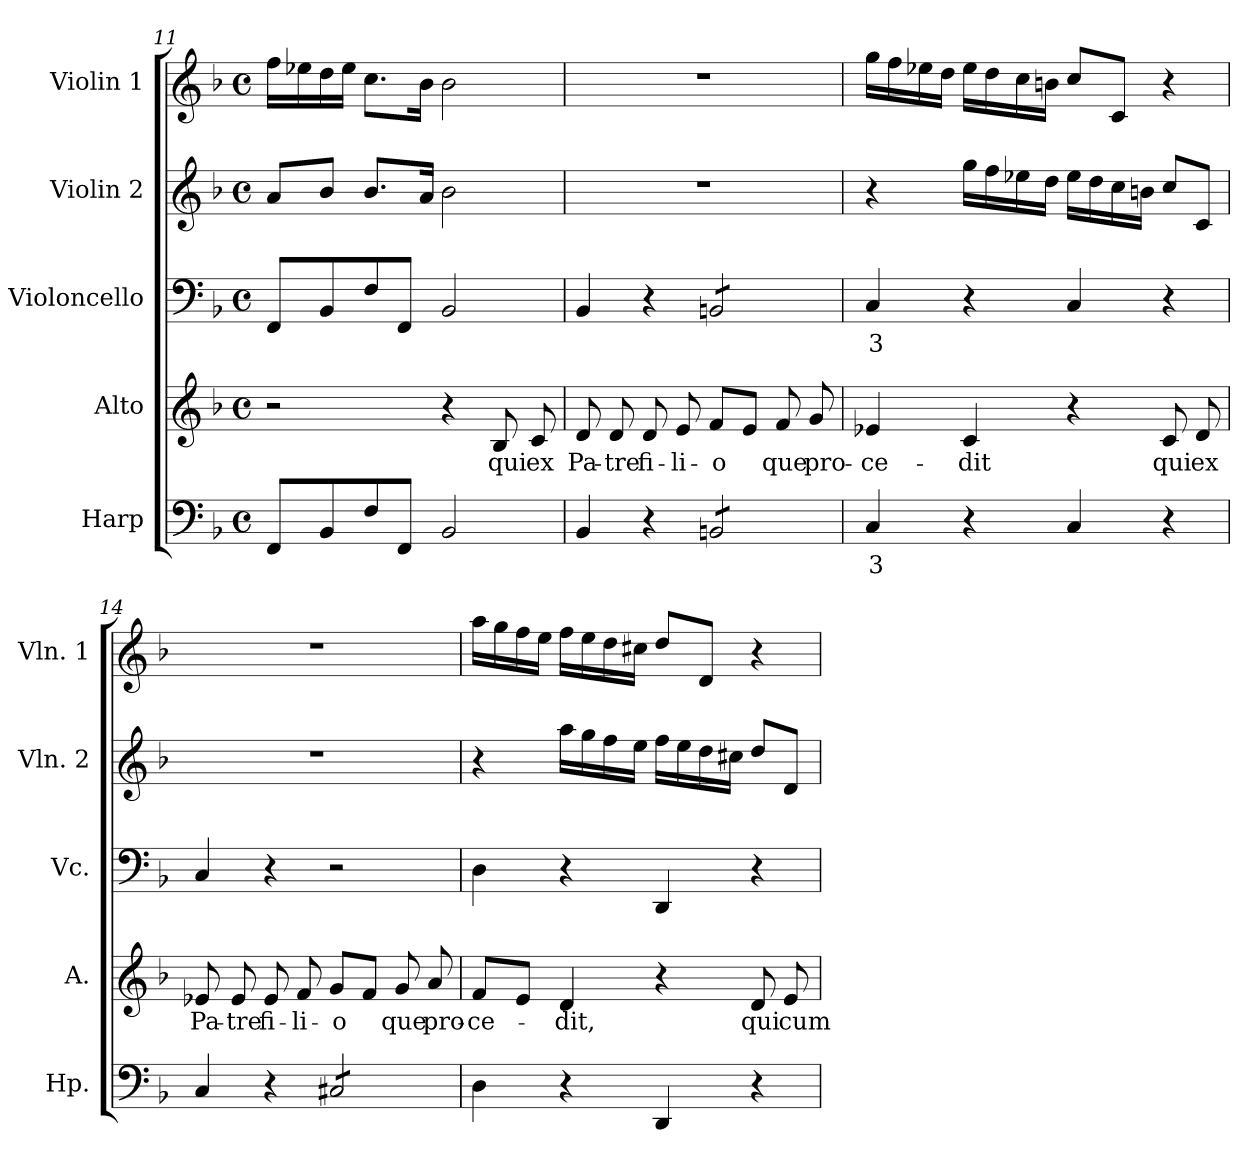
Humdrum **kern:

**kern	**text	**kern	**text	**kern	**text	**kern	**kern
*part5	*part5	*part4	*part4	*part3	*part3	*part2	*part1
*staff5	*staff5	*staff4	*staff4	*staff3	*staff3	*staff2	*staff1
*I"Harp	*	*I"Alto	*	*I"Violoncello	*	*I"Violin 2	*I"Violin 1
*I'Hp.	*	*I'A.	*	*I'Vc.	*	*I'Vln. 2	*I'Vln. 1
!!LO:PB:g=z
*clefF4	*	*clefG2	*	*clefF4	*	*clefG2	*clefG2
*k[b-]	*	*k[b-]	*	*k[b-]	*	*k[b-]	*k[b-]
*F:	*	*F:	*	*F:	*	*F:	*F:
*M4/4	*	*M4/4	*	*M4/4	*	*M4/4	*M4/4
*met(c)	*	*met(c)	*	*met(c)	*	*met(c)	*met(c)
=11	=11	=11	=11	=11	=11	=11	=11
8FFi/L	.	2r	.	8FFi/L	.	8ai/L	16ffi\LL
.	.	.	.	.	.	.	16ee-Xi\
8BB-i/	.	.	.	8BB-i/	.	8b-i/J	16ddi\
.	.	.	.	.	.	.	16ee-i\JJ
8Fi/	.	.	.	8Fi/	.	8.b-i/L	8.cci\L
8FFi/J	.	.	.	8FFi/J	.	.	.
.	.	.	.	.	.	16ai/Jk	16b-i\Jk
2BB-i/	.	4r	.	2BB-i/	.	2b-i\	2b-i\
!	!	!	!LO:LY:b:color=#000000	!	!	!	!
.	.	8B-i/	qui	.	.	.	.
!	!	!	!LO:LY:b:color=#000000	!	!	!	!
.	.	8ci/	ex	.	.	.	.
=12	=12	=12	=12	=12	=12	=12	=12
!	!	!	!LO:LY:b:color=#000000	!	!	!	!
4BB-i/	.	8di/	Pa-	4BB-i/	.	1r	1r
!	!	!	!LO:LY:b:color=#000000	!	!	!	!
.	.	8di/	-tre	.	.	.	.
!	!	!	!LO:LY:b:color=#000000	!	!	!	!
4r	.	8di/	fi-	4r	.	.	.
!	!	!	!LO:LY:b:color=#000000	!	!	!	!
.	.	8ei/	-li-	.	.	.	.
!	!	!	!LO:LY:b:color=#000000	!	!	!	!
*tremolo	*	*	*	*	*	*	*
*	*	*	*	*tremolo	*	*	*
8BBni/L	.	8fi/L	-o	8BBni/L	.	.	.
8BBni/	.	8ei/J	.	8BBni/	.	.	.
!	!	!	!LO:LY:b:color=#000000	!	!	!	!
8BBni/	.	8fi/	que	8BBni/	.	.	.
!	!	!	!LO:LY:b:color=#000000	!	!	!	!
8BBni/J	.	8gi/	pro-	8BBni/J	.	.	.
*	*	*	*	*Xtremolo	*	*	*
*Xtremolo	*	*	*	*	*	*	*
=13	=13	=13	=13	=13	=13	=13	=13
!	!LO:LY:b:color=#000000	!	!	!	!	!	!
!	!	!	!LO:LY:b:color=#000000	!	!	!	!
!	!	!	!	!	!LO:LY:b:color=#000000	!	!
4Ci/	3	4e-Xi/	-ce-	4Ci/	3	4r	16ggi\LL
.	.	.	.	.	.	.	16ffi\
.	.	.	.	.	.	.	16ee-Xi\
.	.	.	.	.	.	.	16ddi\JJ
!	!	!	!LO:LY:b:color=#000000	!	!	!	!
4r	.	4ci/	-dit	4r	.	16ggi\LL	16ee-i\LL
.	.	.	.	.	.	16ffi\	16ddi\
.	.	.	.	.	.	16ee-Xi\	16cci\
.	.	.	.	.	.	16ddi\JJ	16bi\JJ
4Ci/	.	4r	.	4Ci/	.	16ee-i\LL	8cci/L
.	.	.	.	.	.	16ddi\	.
.	.	.	.	.	.	16cci\	8ci/J
.	.	.	.	.	.	16bni\JJ	.
!	!	!	!LO:LY:b:color=#000000	!	!	!	!
4r	.	8ci/	qui	4r	.	8cci/L	4r
!	!	!	!LO:LY:b:color=#000000	!	!	!	!
.	.	8di/	ex	.	.	8ci/J	.
!!LO:LB:g=z
=14	=14	=14	=14	=14	=14	=14	=14
!	!	!	!LO:LY:b:color=#000000	!	!	!	!
4Ci/	.	8e-Xi/	Pa-	4Ci/	.	1r	1r
!	!	!	!LO:LY:b:color=#000000	!	!	!	!
.	.	8e-i/	-tre	.	.	.	.
!	!	!	!LO:LY:b:color=#000000	!	!	!	!
4r	.	8e-i/	fi-	4r	.	.	.
!	!	!	!LO:LY:b:color=#000000	!	!	!	!
.	.	8fi/	-li-	.	.	.	.
!	!	!	!LO:LY:b:color=#000000	!	!	!	!
*tremolo	*	*	*	*	*	*	*
8C#Xi/L	.	8gi/L	-o	2r	.	.	.
8C#Xi/	.	8fi/J	.	.	.	.	.
!	!	!	!LO:LY:b:color=#000000	!	!	!	!
8C#Xi/	.	8gi/	que	.	.	.	.
!	!	!	!LO:LY:b:color=#000000	!	!	!	!
8C#Xi/J	.	8ai/	pro-	.	.	.	.
*Xtremolo	*	*	*	*	*	*	*
=15	=15	=15	=15	=15	=15	=15	=15
!	!	!	!LO:LY:b:color=#000000	!	!	!	!
4Di\	.	8fi/L	-ce-	4Di\	.	4r	16aai\LL
.	.	.	.	.	.	.	16ggi\
.	.	8ei/J	.	.	.	.	16ffi\
.	.	.	.	.	.	.	16eei\JJ
!	!	!	!LO:LY:b:color=#000000	!	!	!	!
4r	.	4di/	-dit,	4r	.	16aai\LL	16ffi\LL
.	.	.	.	.	.	16ggi\	16eei\
.	.	.	.	.	.	16ffi\	16ddi\
.	.	.	.	.	.	16eei\JJ	16cc#Xi\JJ
4DDi/	.	4r	.	4DDi/	.	16ffi\LL	8ddi/L
.	.	.	.	.	.	16eei\	.
.	.	.	.	.	.	16ddi\	8di/J
.	.	.	.	.	.	16cc#Xi\JJ	.
!	!	!	!LO:LY:b:color=#000000	!	!	!	!
4r	.	8di/	qui	4r	.	8ddi/L	4r
!	!	!	!LO:LY:b:color=#000000	!	!	!	!
.	.	8ei/	cum	.	.	8di/J	.
=	=	=	=	=	=	=	=
*-	*-	*-	*-	*-	*-	*-	*-
